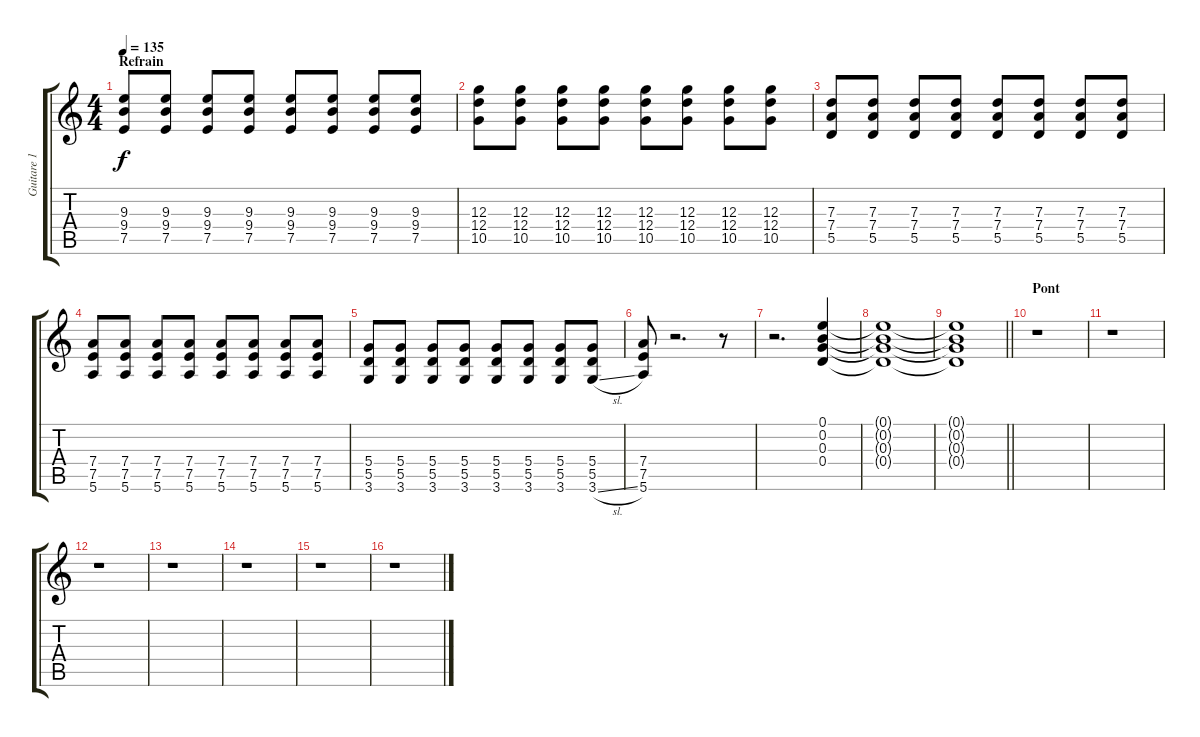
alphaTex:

\track ("Guitare 1" "Guitare 1") {instrument overdrivenguitar}
\staff {score tabs}
\tuning (E4 B3 G3 D3 A2 E2) {hide}
\ts (4 4)
\section ("" "Refrain")
\tempo 135
\clef g2
\ks c
(9.3 9.4 7.5).8{dy f} (9.3 9.4 7.5).8 (9.3 9.4 7.5).8 (9.3 9.4 7.5).8 (9.3 9.4 7.5).8 (9.3 9.4 7.5).8 (9.3 9.4 7.5).8 (9.3 9.4 7.5).8 |
(12.3 12.4 10.5).8 (12.3 12.4 10.5).8 (12.3 12.4 10.5).8 (12.3 12.4 10.5).8 (12.3 12.4 10.5).8 (12.3 12.4 10.5).8 (12.3 12.4 10.5).8 (12.3 12.4 10.5).8 |
(7.3 7.4 5.5).8 (7.3 7.4 5.5).8 (7.3 7.4 5.5).8 (7.3 7.4 5.5).8 (7.3 7.4 5.5).8 (7.3 7.4 5.5).8 (7.3 7.4 5.5).8 (7.3 7.4 5.5).8 |
(7.4 7.5 5.6).8 (7.4 7.5 5.6).8 (7.4 7.5 5.6).8 (7.4 7.5 5.6).8 (7.4 7.5 5.6).8 (7.4 7.5 5.6).8 (7.4 7.5 5.6).8 (7.4 7.5 5.6).8 |
(5.4 5.5 3.6).8 (5.4 5.5 3.6).8 (5.4 5.5 3.6).8 (5.4 5.5 3.6).8 (5.4 5.5 3.6).8 (5.4 5.5 3.6).8 (5.4 5.5 3.6).8 (5.4 5.5 3.6{sl}).8 |
(7.4 7.5 5.6).8 r.2{d} r.8 |
r.2{d} (0.1 0.2 0.3 0.4).4 |
(0.1{t} 0.2{t} 0.3{t} 0.4{t}).1 |
\barLineRight lightlight
(0.1{t} 0.2{t} 0.3{t} 0.4{t}).1 |
\section ("" "Pont")
r.1 |
r.1 |
r.1 |
r.1 |
r.1 |
r.1 |
r.1
